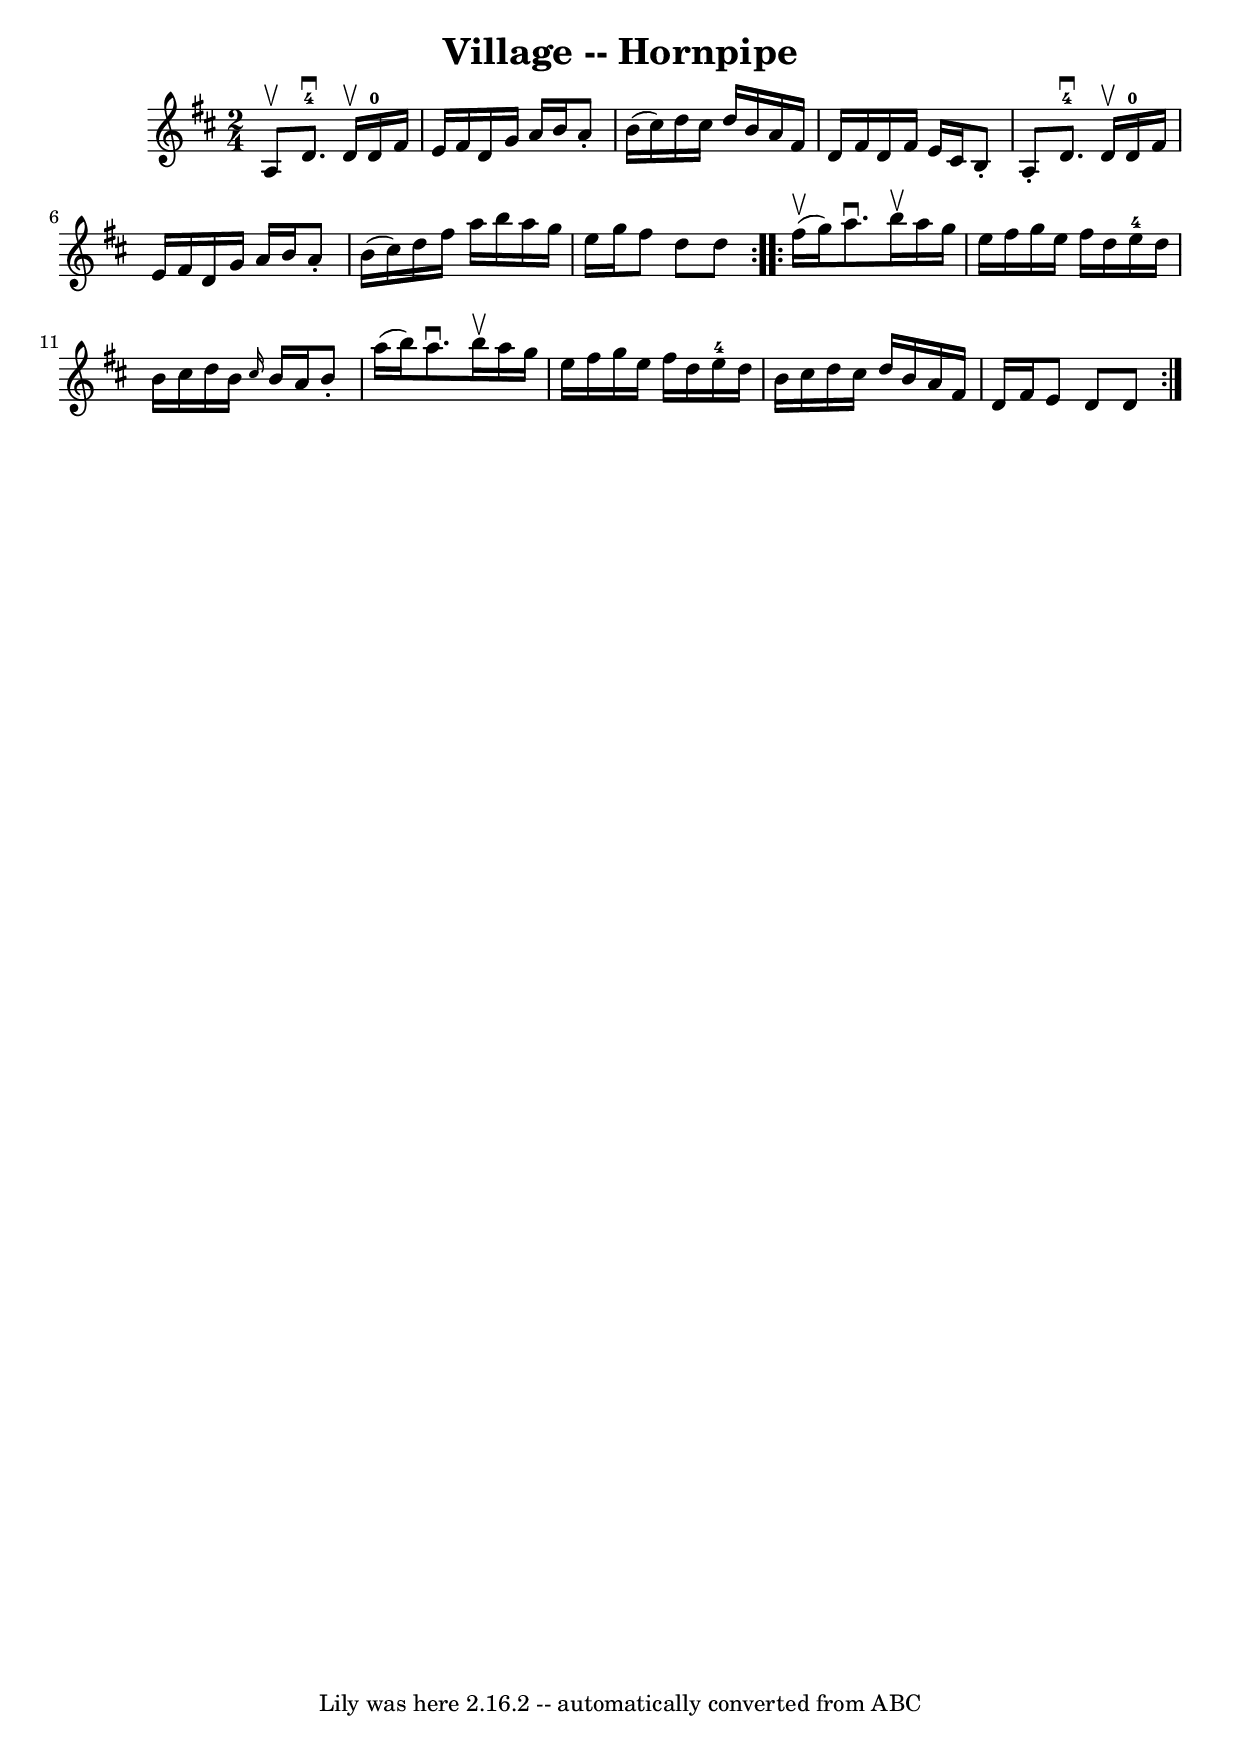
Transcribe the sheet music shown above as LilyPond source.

\version "2.16.2"
\include "Mammoth.ily"
\header {
  %% book = "Cole's 1000 Fiddle Tunes"
  crossRefNumber = "1"
  footnotes = ""
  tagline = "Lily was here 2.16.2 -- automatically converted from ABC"
  title = "Village -- Hornpipe"

}
voicedefault =  {



  \repeat volta 2 {

    \time 2/4 
    \key d \major
    a8^\upbow |
    d'8.-4^\downbow d'16^\upbow d'16-0 fis'16 e'16 fis'16  |
    d'16 g'16    
    a'16 b'16 a'8-. b'16 (cis''16) |
    d''16 cis''16    
    d''16 b'16 a'16 fis'16 d'16 fis'16  |
    d'16 fis'16    
    e'16 cis'16 b8-. a8-. |
    d'8.-4^\downbow d'16^\upbow d'16-0 fis'16 e'16 fis'16  |
    d'16 g'16    
    a'16 b'16 a'8-. b'16 (cis''16) |
    d''16 fis''16    
    a''16 b''16 a''16 g''16 e''16 g''16  |
    fis''8 d''8   
    d''8  
  }     
  \repeat volta 2 {
    fis''16 (^\upbow g''16) |
    
    a''8.^\downbow b''16^\upbow a''16 g''16 e''16 fis''16  |
    
    g''16 e''16 fis''16 d''16 e''16-4 d''16 b'16 cis''16  
    |
    d''16 b'16  \grace { cis''16  
		       } b'16 a'16 b'8-.   
    a''16 (b''16) |
    a''8.^\downbow b''16^\upbow a''16    
    g''16 e''16 fis''16  |
    g''16 e''16 fis''16 d''16      
    e''16-4 d''16 b'16 cis''16  |
    d''16 cis''16 d''16    
    b'16 a'16 fis'16 d'16 fis'16  |
    e'8 d'8 d'8  
  }   

}

\score{
  <<

    \context Staff="default"
    {
      \voicedefault 
      
    }

  >>
  \layout {
    
  }
  \midi {
  }

}
